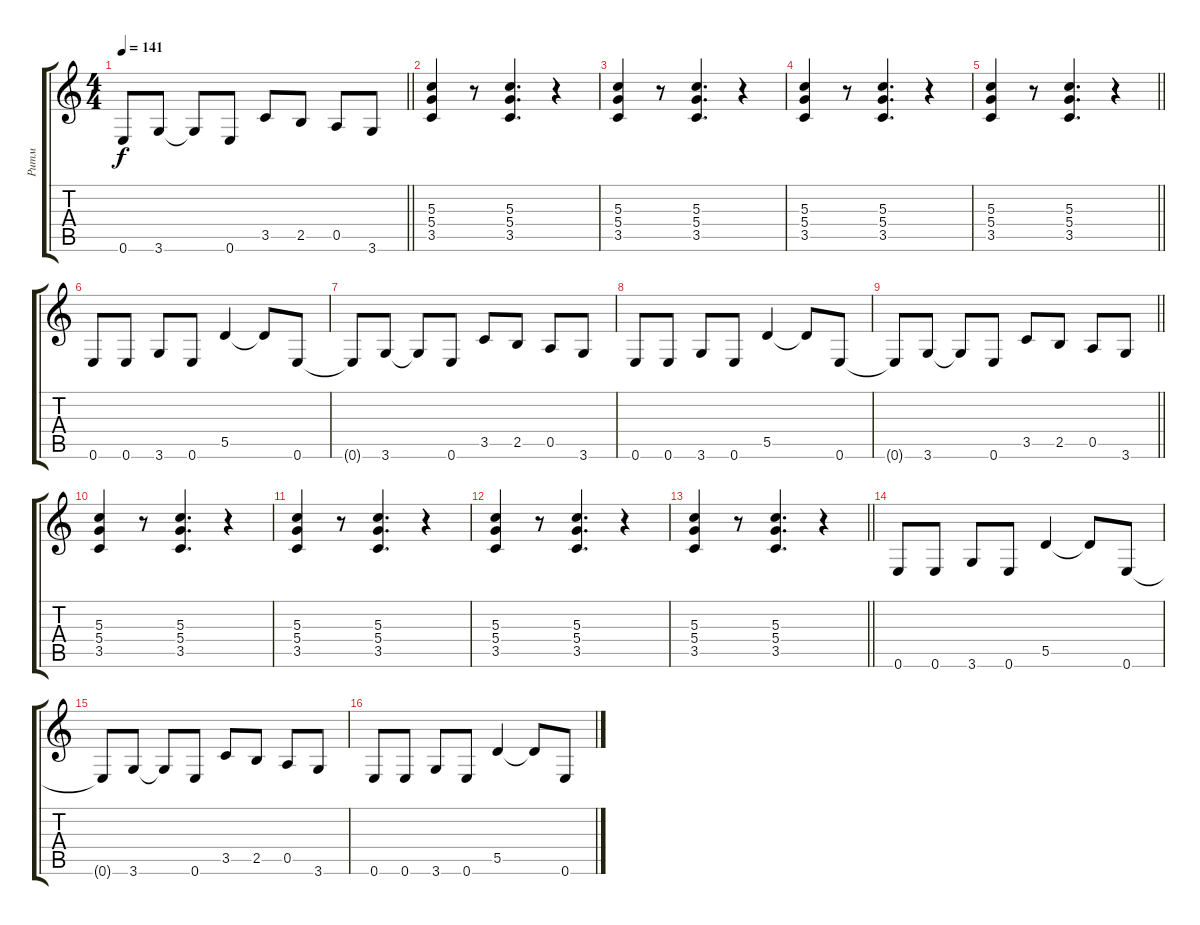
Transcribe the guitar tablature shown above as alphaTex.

\track ("Ритм" "Ритм") {instrument distortionguitar}
\staff {score tabs}
\tuning (E4 B3 G3 D3 A2 E2) {hide}
\ts (4 4)
\tempo 141
\clef g2
\barLineRight lightlight
\ks c
0.6{t}.8{dy f} 3.6.8 3.6{t}.8 0.6.8 3.5.8 2.5.8 0.5.8 3.6.8 |
(5.3 5.4 3.5).4 r.8 (5.3 5.4 3.5).4{d} r.4 |
(5.3 5.4 3.5).4 r.8 (5.3 5.4 3.5).4{d} r.4 |
(5.3 5.4 3.5).4 r.8 (5.3 5.4 3.5).4{d} r.4 |
\barLineRight lightlight
(5.3 5.4 3.5).4 r.8 (5.3 5.4 3.5).4{d} r.4 |
0.6.8 0.6.8 3.6.8 0.6.8 5.5.4 5.5{t}.8 0.6.8 |
0.6{t}.8 3.6.8 3.6{t}.8 0.6.8 3.5.8 2.5.8 0.5.8 3.6.8 |
0.6.8 0.6.8 3.6.8 0.6.8 5.5.4 5.5{t}.8 0.6.8 |
\barLineRight lightlight
0.6{t}.8 3.6.8 3.6{t}.8 0.6.8 3.5.8 2.5.8 0.5.8 3.6.8 |
(5.3 5.4 3.5).4 r.8 (5.3 5.4 3.5).4{d} r.4 |
(5.3 5.4 3.5).4 r.8 (5.3 5.4 3.5).4{d} r.4 |
(5.3 5.4 3.5).4 r.8 (5.3 5.4 3.5).4{d} r.4 |
\barLineRight lightlight
(5.3 5.4 3.5).4 r.8 (5.3 5.4 3.5).4{d} r.4 |
0.6.8 0.6.8 3.6.8 0.6.8 5.5.4 5.5{t}.8 0.6.8 |
0.6{t}.8 3.6.8 3.6{t}.8 0.6.8 3.5.8 2.5.8 0.5.8 3.6.8 |
0.6.8 0.6.8 3.6.8 0.6.8 5.5.4 5.5{t}.8 0.6.8
